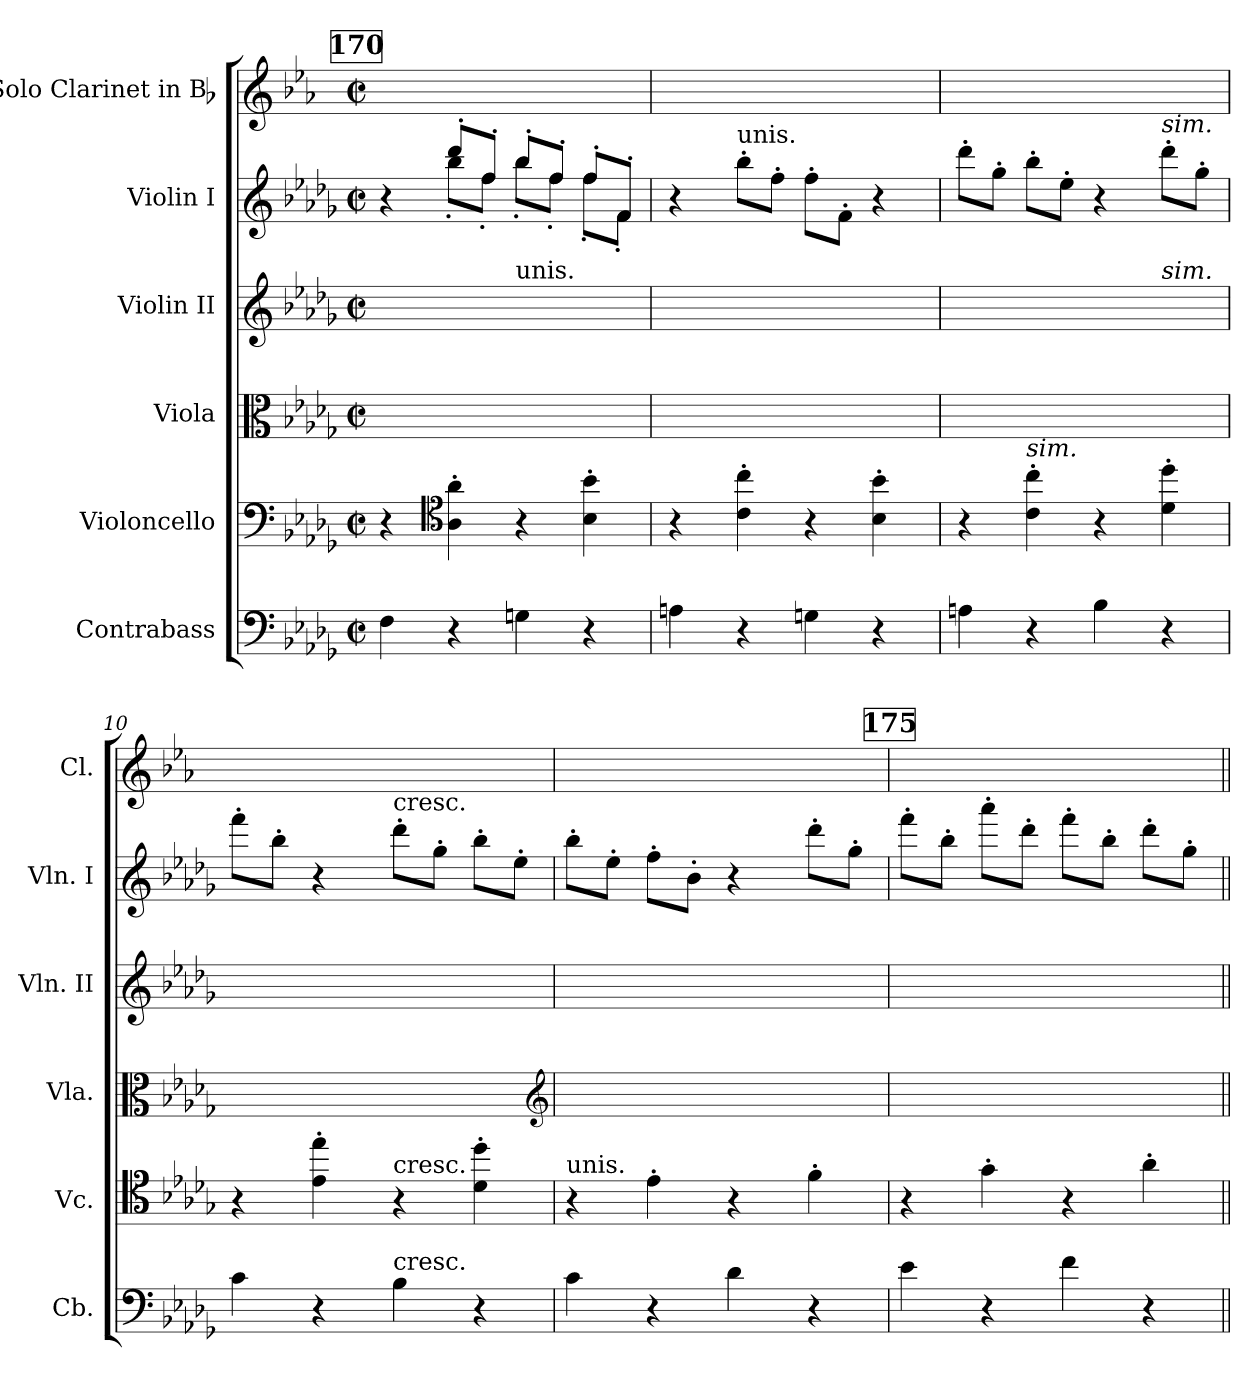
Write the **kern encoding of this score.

**kern	**kern	**kern	**kern	**kern	**kern
*part6	*part5	*part4	*part3	*part2	*part1
*staff6	*staff5	*staff4	*staff3	*staff2	*staff1
*I"Contrabass	*I"Violoncello	*I"Viola	*I"Violin II	*I"Violin I	*I"Solo Clarinet in Bb
*I'Cb.	*I'Vc.	*I'Vla.	*I'Vln. II	*I'Vln. I	*I'Cl.
*clefF4	*clefF4	*clefC3	*clefG2	*clefG2	*clefG2
*ITrd7c12	*	*	*	*	*ITrd1c2
*k[b-e-a-d-g-]	*k[b-e-a-d-g-]	*k[b-e-a-d-g-]	*k[b-e-a-d-g-]	*k[b-e-a-d-g-]	*k[b-e-a-d-g-]
*D-:	*D-:	*D-:	*D-:	*D-:	*D-:
*M2/2	*M2/2	*M2/2	*M2/2	*M2/2	*M2/2
*met(c|)	*met(c|)	*met(c|)	*met(c|)	*met(c|)	*met(c|)
!!LO:REH:place=s1:t=170
=7	=7	=7	=7	=7	=7
*	*	*	*	*^	*
4FF	4r	4ryy	2ryy	4r	4ryy	8ryy
.	.	.	.	.	.	8ryy
*	*clefC4	*	*	*	*	*
4r	4A-' 4a-'	8ryy	.	8ddd-'L	8bb-'L	8ryy
.	.	8ryy	.	8ff'J	8ff'J	8ryy
!	!	!	!LO:TX:a:t=unis.	!	!	!
4GGn	4r	4ryy	2ryy	8bb-'L	8bb-'L	4ryy
.	.	.	.	8ff'J	8ff'J	.
4r	4B-' 4b-'	8ryy	.	8ff'L	8ff'L	8ryy
.	.	8ryy	.	8f'J	8f'J	8ryy
*	*	*	*	*v	*v	*
=8	=8	=8	=8	=8	=8
4AAn	4r	4ryy	4ryy	4r	8ryy
.	.	.	.	.	8ryy
!	!	!	!	!LO:TX:a:t=unis.	!
4r	4c' 4cc'	8ryy	8ryy	8bb-'L	4ryy
.	.	8ryy	8ryy	8ff'J	.
4GGn	4r	4ryy	8ryy	8ff'L	8ryy
.	.	.	8ryy	8f'J	8ryy
4r	4B-' 4b-'	8ryy	4ryy	4r	8ryy
.	.	8ryy	.	.	8ryy
=9	=9	=9	=9	=9	=9
4AAn	4r	4ryy	8ryy	8ddd-'L	4ryy
.	.	.	8ryy	8gg-'J	.
!	!LO:TX:a:i:t=sim.	!	!	!	!
4r	4c' 4cc'	8ryy	8ryy	8bb-'L	8ryy
.	.	8ryy	8ryy	8ee-'J	8ryy
4BB-	4r	4ryy	4ryy	4r	8ryy
.	.	.	.	.	8ryy
!	!	!	!	!LO:TX:a:i:t=sim.	!
!	!	!	!LO:TX:a:i:t=sim.	!	!
4r	4d-' 4dd-'	8ryy	8ryy	8ddd-'L	4ryy
.	.	8ryy	8ryy	8gg-'J	.
=10	=10	=10	=10	=10	=10
4C	4r	4ryy	8ryy	8fff'L	4ryy
.	.	.	8ryy	8bb-'J	.
4r	4e-' 4ee-'	8ryy	4ryy	4r	8ryy
.	.	8ryy	.	.	8ryy
!	!	!	!	!LO:TX:t=cresc.	!
!	!LO:TX:t=cresc.	!	!	!	!
!LO:TX:t=cresc.	!	!	!	!	!
4BB-	4r	4ryy	8ryy	8ddd-'L	8ryy
.	.	.	8ryy	8gg-'J	8ryy
4r	4d-' 4dd-'	8ryy	8ryy	8bb-'L	8ryy
.	.	8ryy	8ryy	8ee-'J	8ryy
*	*	*clefG2	*	*	*
=11	=11	=11	=11	=11	=11
!	!LO:TX:a:t=unis.	!	!	!	!
4C	4r	4ryy	8ryy	8bb-'L	4ryy
.	.	.	8ryy	8ee-'J	.
4r	4e-'	8ryy	8ryy	8ff'L	8ryy
.	.	8ryy	8ryy	8b-'J	8ryy
4D-	4r	4ryy	4ryy	4r	8ryy
.	.	.	.	.	8ryy
4r	4f'	8ryy	8ryy	8ddd-'L	4ryy
.	.	8ryy	8ryy	8gg-'J	.
!!LO:REH:place=s1:t=175
=12	=12	=12	=12	=12	=12
4E-	4r	4ryy	8ryy	8fff'L	8ryy
.	.	.	8ryy	8bb-'J	8ryy
4r	4g-'	8ryy	8ryy	8aaa-'L	8ryy
.	.	8ryy	8ryy	8ddd-'J	8ryy
4F	4r	4ryy	8ryy	8fff'L	8ryy
.	.	.	8ryy	8bb-'J	8ryy
4r	4a-'	8ryy	8ryy	8ddd-'L	8ryy
.	.	8ryy	8ryy	8gg-'J	8ryy
=||	=||	=||	=||	=||	=||
*-	*-	*-	*-	*-	*-
